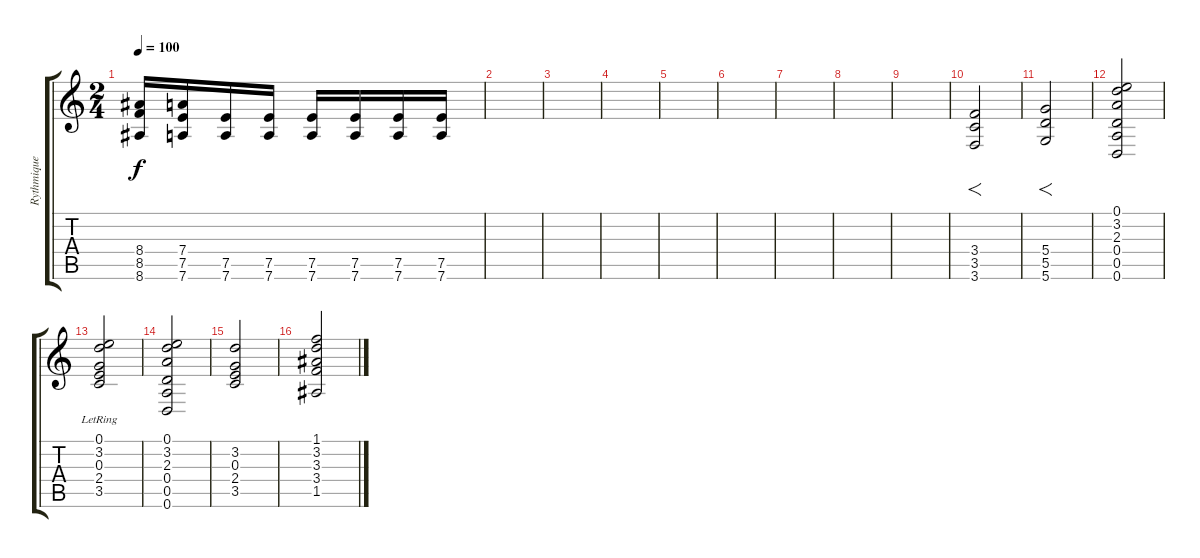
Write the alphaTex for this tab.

\track ("Rythmique 1" "Rythmique ") {instrument distortionguitar}
\staff {score tabs}
\tuning (E4 B3 G3 D3 A2 D2) {hide}
\ts (2 4)
\tempo 100
\clef g2
\ks c
(8.4 8.5 8.6).16{dy f} (7.4 7.5 7.6).16 (7.5 7.6).16 (7.5 7.6).16 (7.5 7.6).16 (7.5 7.6).16 (7.5 7.6).16 (7.5 7.6).16 |
|
|
|
|
|
|
|
|
(3.4 3.5 3.6).2{f} |
(5.4 5.5 5.6).2{f} |
(0.1 3.2 2.3 0.4 0.5 0.6).2 |
(0.1 3.2 0.3 2.4 3.5{lr}).2 |
(0.1 3.2 2.3 0.4 0.5 0.6).2 |
(3.2 0.3 2.4 3.5).2 |
(1.1 3.2 3.3 3.4 1.5).2
